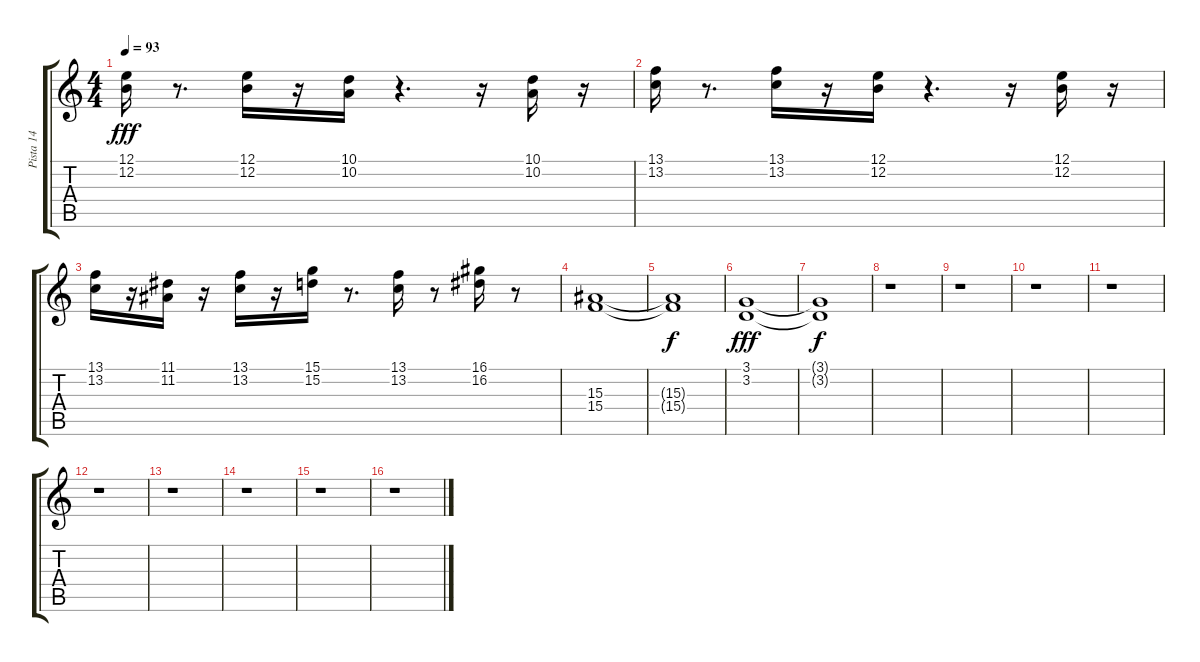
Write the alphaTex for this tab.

\track ("Pista 14" "Pista 14") {instrument synthstrings2}
\staff {score tabs}
\tuning (E4 B3 G3 D3 A2 E2) {hide}
\ts (4 4)
\tempo 93
\clef g2
\ks c
(12.1 12.2).16{dy fff} r.8{d} (12.1 12.2).16 r.16 (10.1 10.2).16 r.4{d} r.16 (10.1 10.2).16 r.16 |
(13.1 13.2).16 r.8{d} (13.1 13.2).16 r.16 (12.1 12.2).16 r.4{d} r.16 (12.1 12.2).16 r.16 |
(13.1 13.2).16 r.16 (11.1 11.2).16 r.16 (13.1 13.2).16 r.16 (15.1 15.2).16 r.8{d} (13.1 13.2).16 r.8 (16.1 16.2).16 r.8 |
(15.3 15.4).1 |
(15.3{t} 15.4{t}).1{dy f} |
(3.1 3.2).1{dy fff} |
(3.1{t} 3.2{t}).1{dy f} |
r.1 |
r.1 |
r.1 |
r.1 |
r.1 |
r.1 |
r.1 |
r.1 |
r.1
